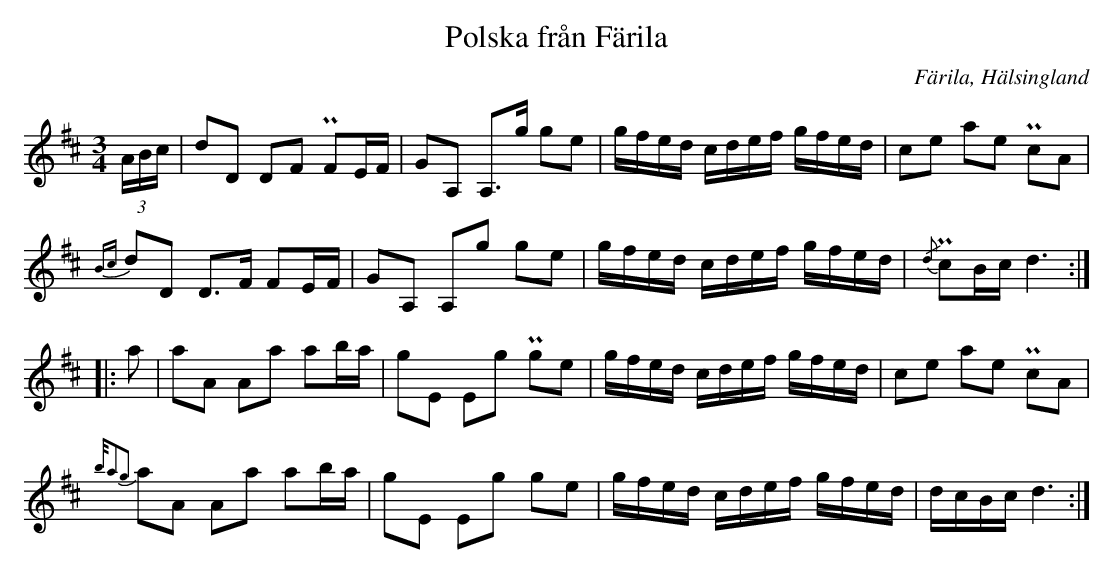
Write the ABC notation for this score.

X:1
T:Polska från Färila
O:Färila, Hälsingland
M:3/4
L:1/16
U:t=turn
K:D
(3ABc | d2D2 D2F2 PF2EF | G2A,2 A,2>g2 g2e2 | gfed cdef gfed | c2e2 a2e2 Pc2A2 |
{Bc}d2D2 D2>F2 F2EF | G2A,2 A,2g2 g2e2 | gfed cdef gfed | {/d}Pc2Bc d6 ::
a2 | a2A2 A2a2 a2ba | g2E2 E2g2 Pg2e2 | gfed cdef gfed | c2e2 a2e2 Pc2A2 |
{b/a2g2}a2A2 A2a2 a2ba | g2E2 E2g2 g2e2 | gfed cdef gfed | dcBc d6 :|
